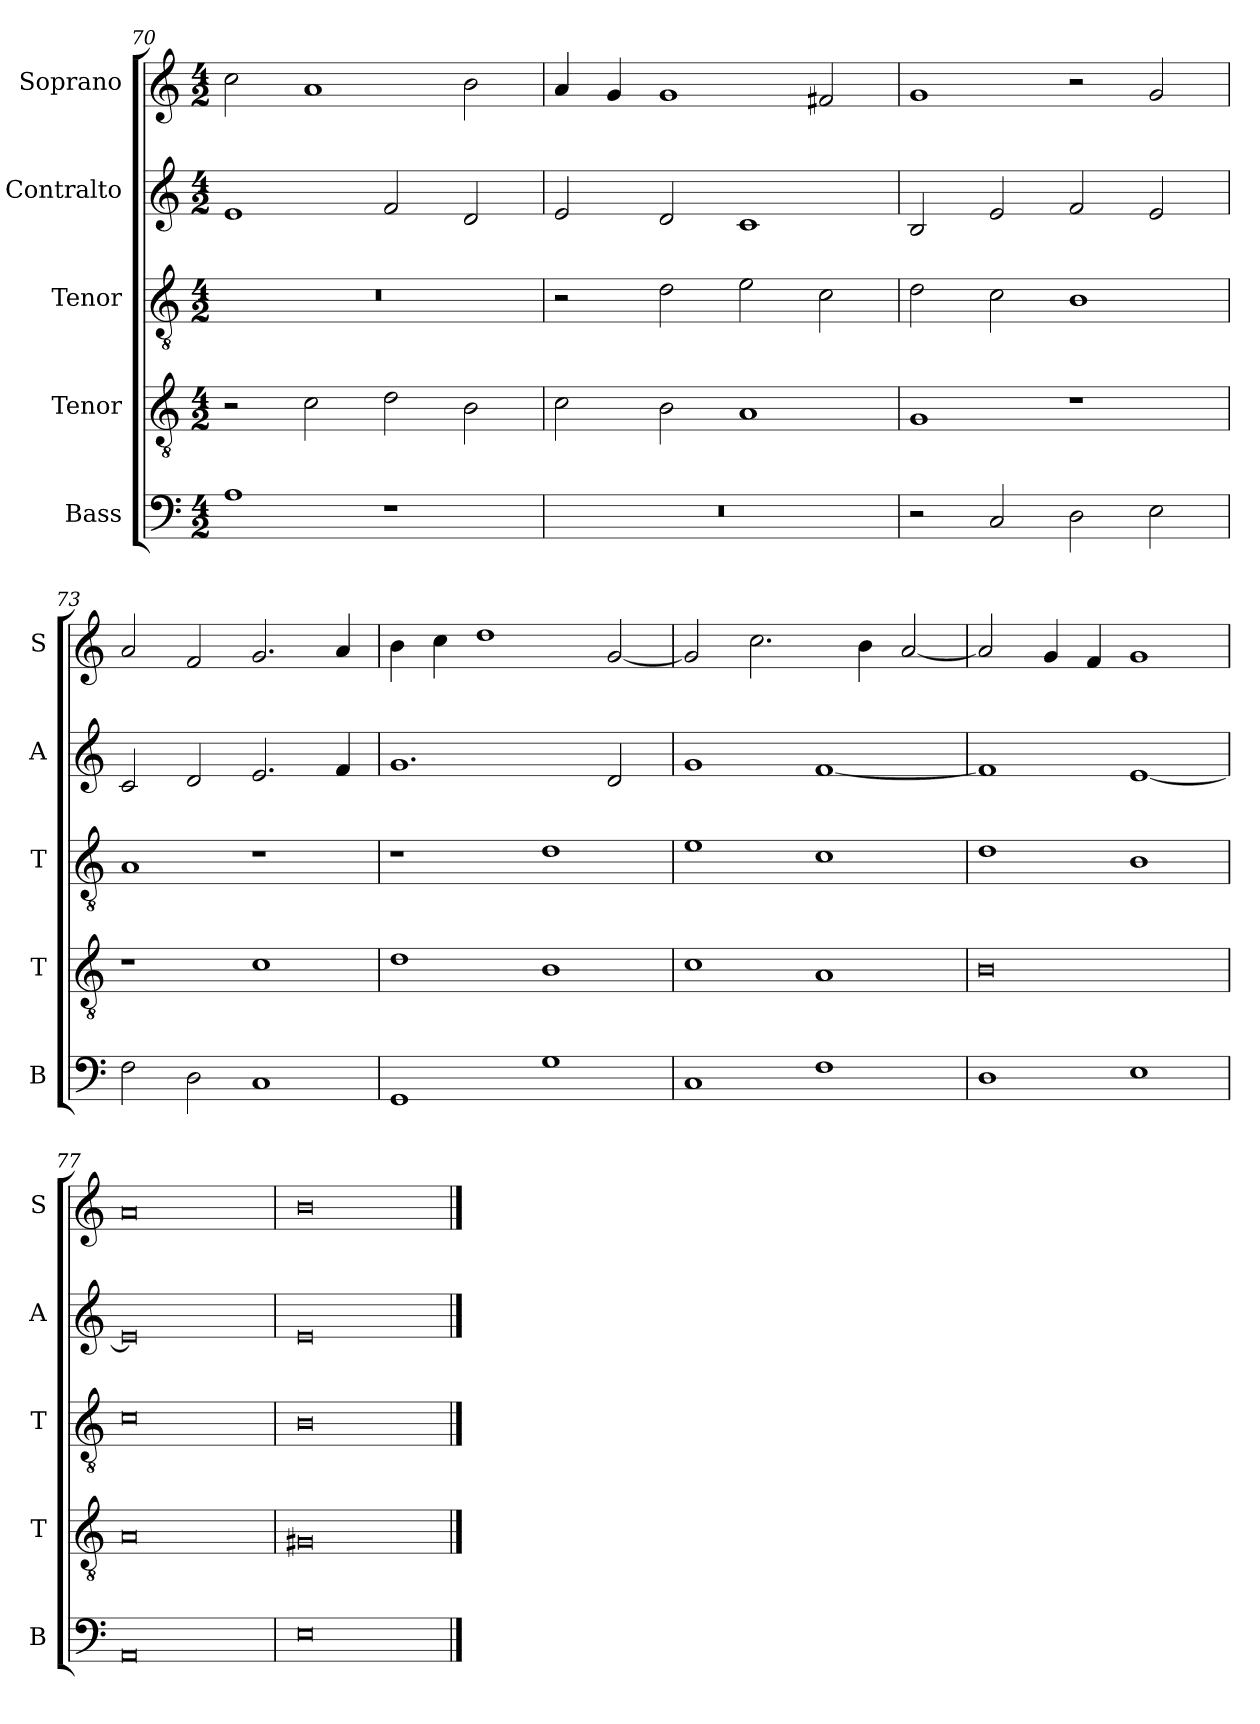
**kern	**kern	**kern	**kern	**kern
*part5	*part4	*part3	*part2	*part1
*staff5	*staff4	*staff3	*staff2	*staff1
*I"Bass	*I"Tenor	*I"Tenor	*I"Contralto	*I"Soprano
*I'B	*I'T	*I'T	*I'A	*I'S
*clefF4	*clefGv2	*clefGv2	*clefG2	*clefG2
*k[]	*k[]	*k[]	*k[]	*k[]
*E:phr	*E:phr	*E:phr	*E:phr	*E:phr
*M4/2	*M4/2	*M4/2	*M4/2	*M4/2
=70	=70	=70	=70	=70
1A	2r	0r	1e	2cc
.	2c	.	.	1a
1r	2d	.	2f	.
.	2B	.	2d	2b
=71	=71	=71	=71	=71
0r	2c	2r	2e	4a
.	.	.	.	4g
.	2B	2d	2d	1g
.	1A	2e	1c	.
.	.	2c	.	2f#X
=72	=72	=72	=72	=72
2r	1G	2d	2B	1g
2C	.	2c	2e	.
2D	1r	1B	2f	2r
2E	.	.	2e	2g
=73	=73	=73	=73	=73
2F	1r	1A	2c	2a
2D	.	.	2d	2f
1C	1c	1r	2.e	2.g
.	.	.	4f	4a
=74	=74	=74	=74	=74
1GG	1d	1r	1.g	4b
.	.	.	.	4cc
.	.	.	.	1dd
1G	1B	1d	.	.
.	.	.	2d	[2g
=75	=75	=75	=75	=75
1C	1c	1e	1g	2g]
.	.	.	.	2.cc
1F	1A	1c	[1f	.
.	.	.	.	4b
.	.	.	.	[2a
=76	=76	=76	=76	=76
1D	0B	1d	1f]	2a]
.	.	.	.	4g
.	.	.	.	4f
1E	.	1B	[1e	1g
=77	=77	=77	=77	=77
0AA	0A	0c	0e]	0a
=78	=78	=78	=78	=78
0E	0G#X	0B	0e	0b
==	==	==	==	==
*-	*-	*-	*-	*-
